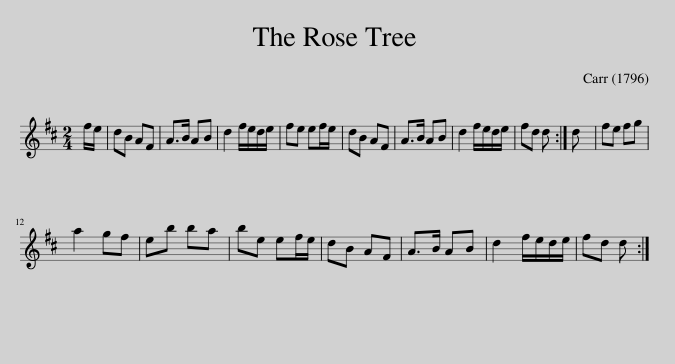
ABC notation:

X:1
L:1/8
M:2/4
I:linebreak $
K:D
V:1 treble
V:1
 f/e/ | dB AF | A>B AB | d2 f/e/d/e/ | fe ef/e/ | %5
 dB AF | A>B AB | d2 f/e/d/e/ | fd d :| d | %10
 fe fg |$ a2 gf | eb ba | be ef/e/ | dB AF | %15
 A>B AB | d2 f/e/d/e/ | fd d :| %18
